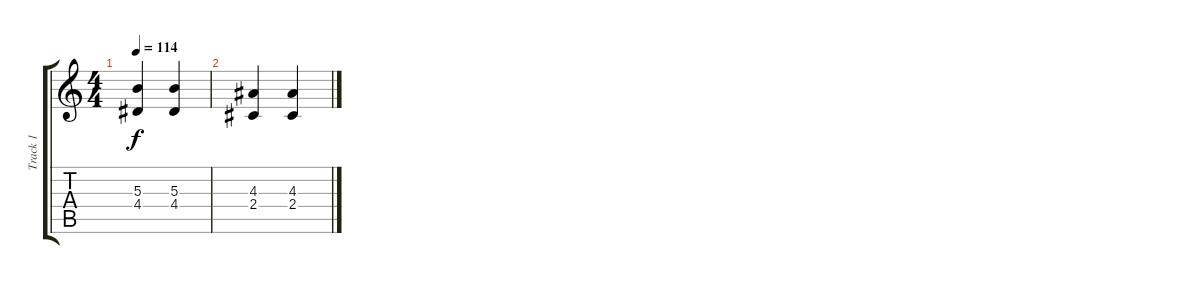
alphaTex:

\track ("Track 1" "Track 1") {mute instrument acousticguitarsteel}
\staff {score tabs}
\tuning (Eb4 B3 Gb3 B2 Gb2 B1) {hide}
\ts (4 4)
\tempo 114
\clef g2
\ks c
(5.3 4.4).4{dy f} (5.3 4.4).4 |
(4.3 2.4).4 (4.3 2.4).4
